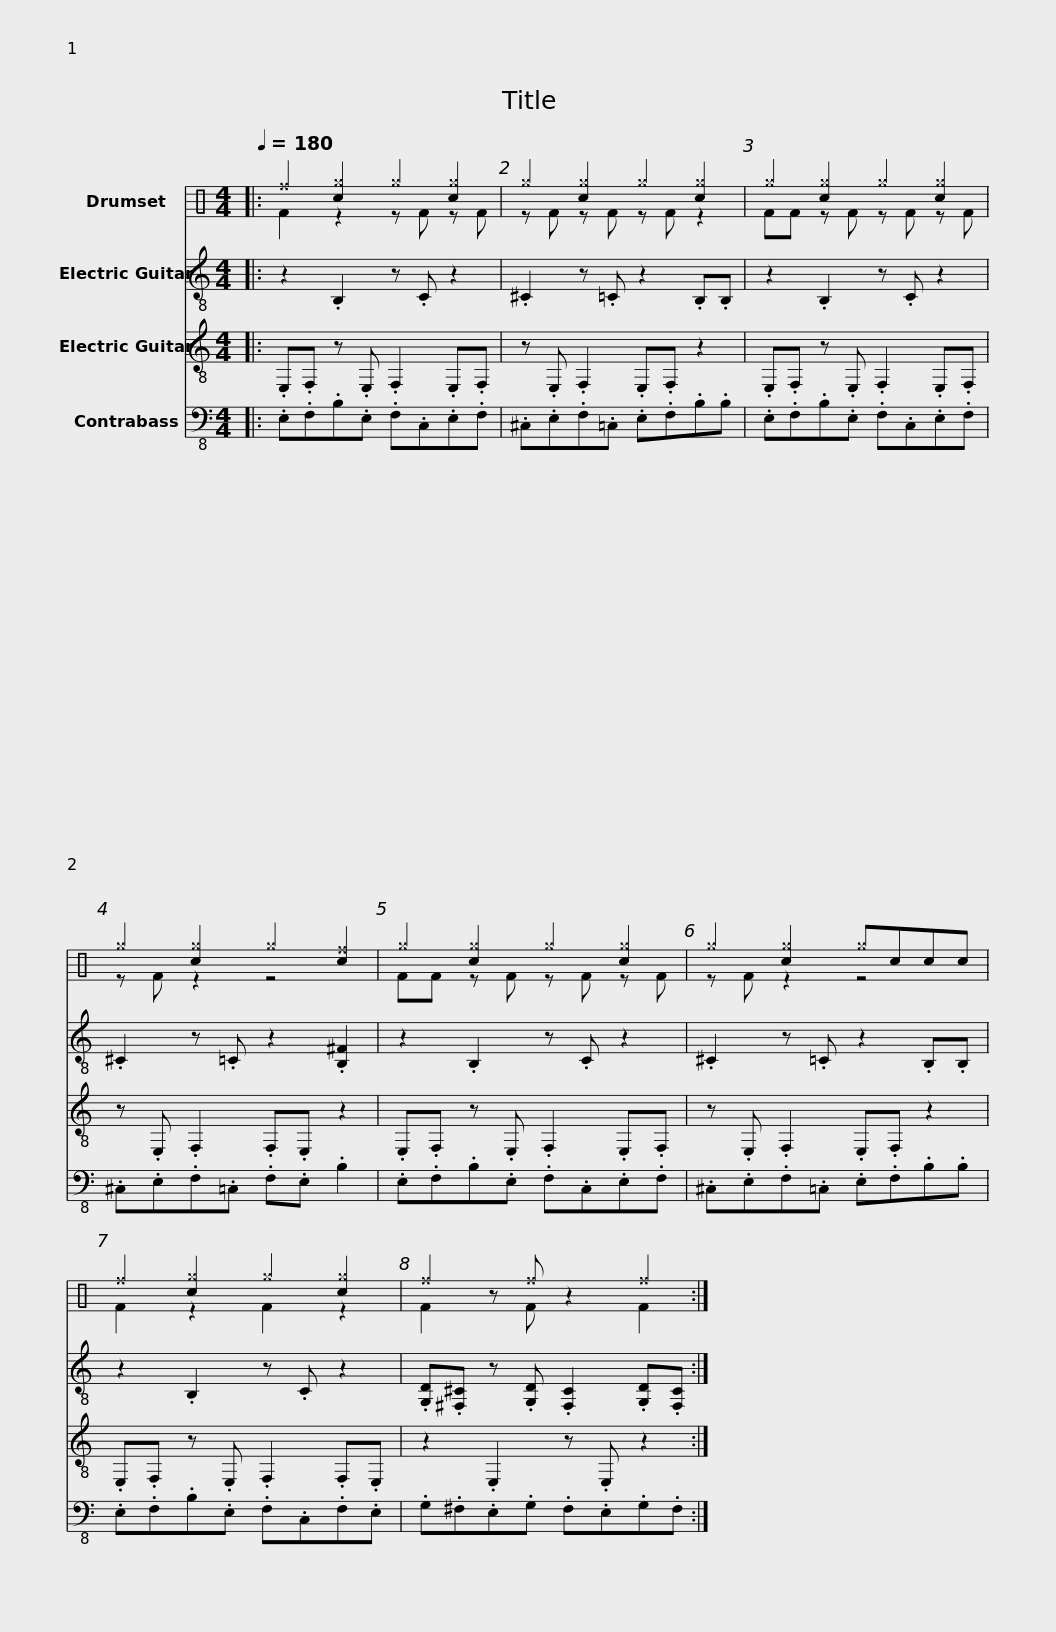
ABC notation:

X:1
%%score ( 1 2 ) 3 4 5
L:1/8
Q:1/4=180
M:4/4
I:linebreak $
K:C
V:1 perc
K:none
V:2 perc
K:none
V:3 treble-8
V:4 treble-8
V:5 bass-8
V:1
|: ^f2 [c^g]2 ^g2 [c^g]2 | ^g2 [c^g]2 ^g2 [c^g]2 | ^g2 [c^g]2 ^g2 [c^g]2 |$ ^g2 [c^g]2 ^g2 [c^f]2 | ^g2 [c^g]2 ^g2 [c^g]2 | %5
 ^g2 [c^g]2 ^gccc | ^f2 [c^g]2 ^g2 [c^g]2 |$ ^f2 z ^f z2 ^f2 :| %8
V:2
|: F2 z2 z F z F | z F z F z F z2 | FF z F z F z F |$ z F z2 z4 | FF z F z F z F | %5
 z F z2 z4 | F2 z2 F2 z2 |$ F2 z F z2 F2 :| %8
V:3
|: z2 .B,2 z .C z2 | .^C2 z .=C z2 .B,.B, | z2 .B,2 z .C z2 |$ .^C2 z .=C z2 .[B,^F]2 | z2 .B,2 z .C z2 | %5
 .^C2 z .=C z2 .B,.B, | z2 .B,2 z .C z2 |$ .[G,D].[^F,^C] z .[G,D] .[F,C]2 .[G,D].[F,C] :| %8
V:4
|: .E,.F, z .E, .F,2 .E,.F, | z .E, .F,2 .E,.F, z2 | .E,.F, z .E, .F,2 .E,.F, |$ z .E, .F,2 .F,.E, z2 | .E,.F, z .E, .F,2 .E,.F, | %5
 z .E, .F,2 .E,.F, z2 | .E,.F, z .E, .F,2 .F,.E, |$ z2 .E,2 z .E, z2 :| %8
V:5
|: .E,.F,.B,.E, .F,.C,.E,.F, | .^C,.E,.F,.=C, .E,.F,.B,.B, | .E,.F,.B,.E, .F,.C,.E,.F, |$ .^C,.E,.F,.=C, .F,.E, .B,2 | .E,.F,.B,.E, .F,.C,.E,.F, | %5
 .^C,.E,.F,.=C, .E,.F,.B,.B, | .E,.F,.B,.E, .F,.C,.F,.E, |$ .G,.^F,.E,.G, .F,.E,.G,.F, :| %8
